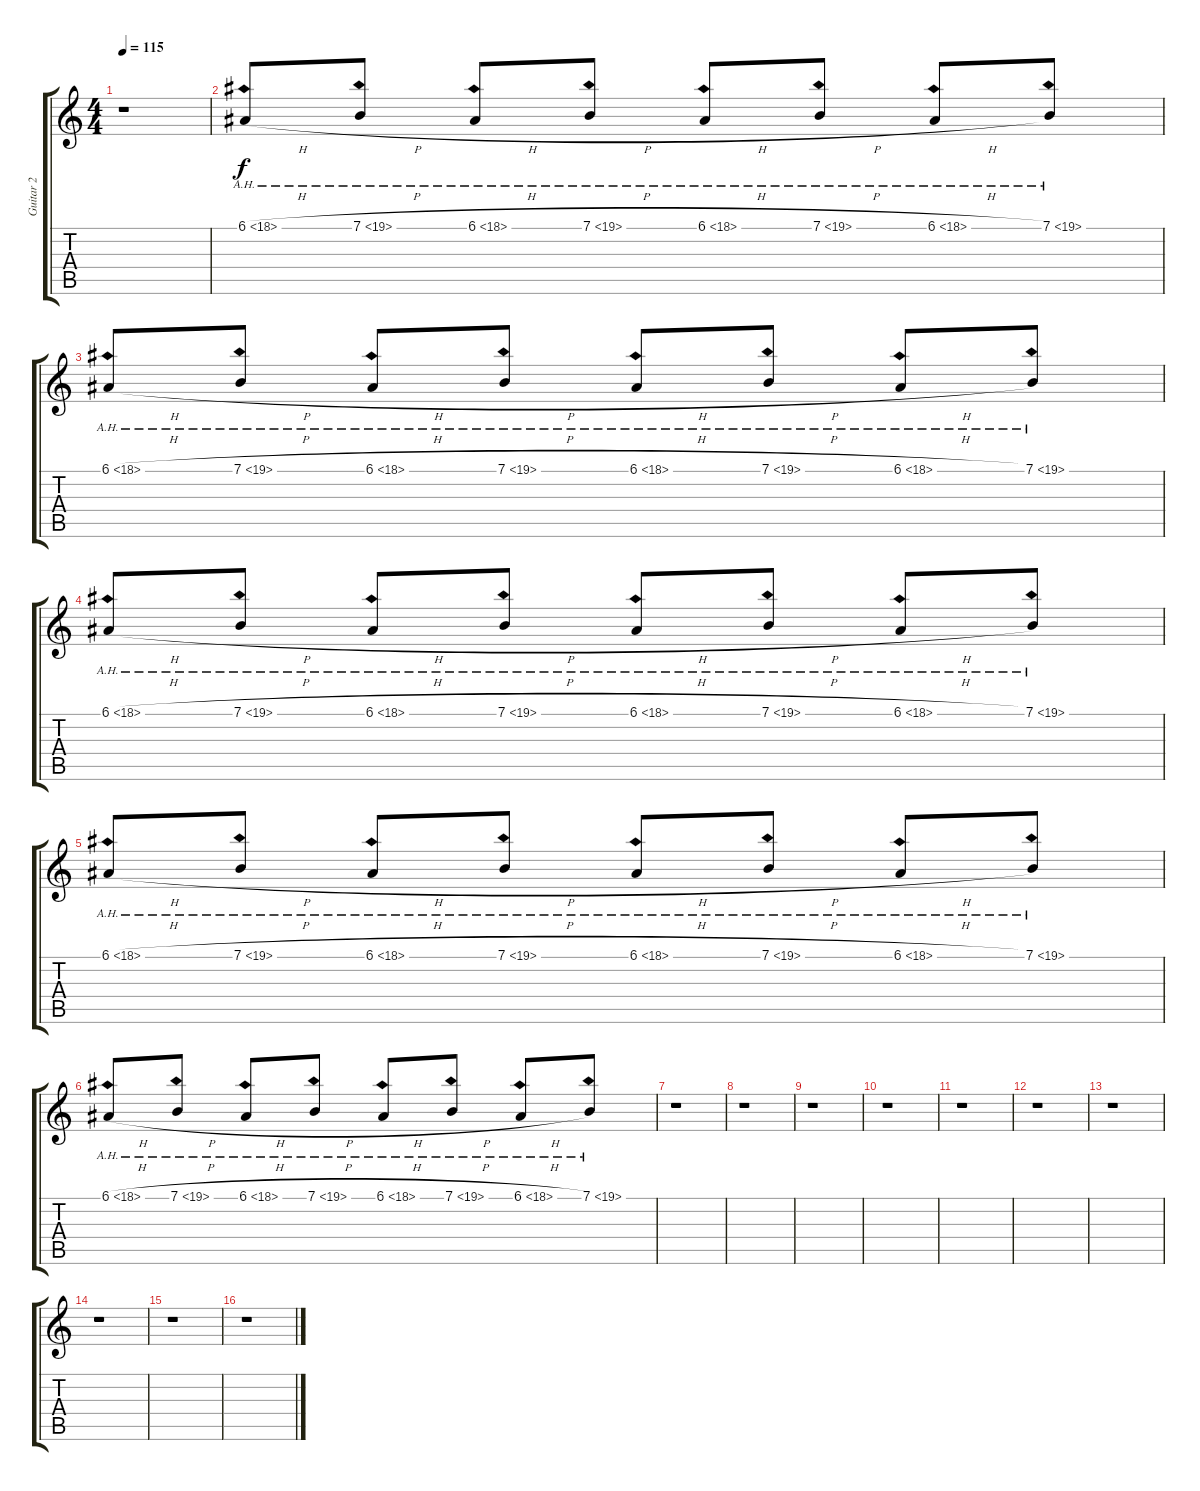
\track ("Guitar 2" "Guitar 2") {instrument stringensemble1}
\staff {score tabs}
\tuning (E4 B3 G3 D3 A2 E2) {hide}
\ts (4 4)
\tempo 115
\clef g2
\ks c
r.1{dy f instrument stringensemble1} |
6.1{ah 12 h}.8 7.1{ah 12 h}.8 6.1{ah 12 h}.8 7.1{ah 12 h}.8 6.1{ah 12 h}.8 7.1{ah 12 h}.8 6.1{ah 12 h}.8 7.1{ah 12}.8 |
6.1{ah 12 h}.8 7.1{ah 12 h}.8 6.1{ah 12 h}.8 7.1{ah 12 h}.8 6.1{ah 12 h}.8 7.1{ah 12 h}.8 6.1{ah 12 h}.8 7.1{ah 12}.8 |
6.1{ah 12 h}.8 7.1{ah 12 h}.8 6.1{ah 12 h}.8 7.1{ah 12 h}.8 6.1{ah 12 h}.8 7.1{ah 12 h}.8 6.1{ah 12 h}.8 7.1{ah 12}.8 |
6.1{ah 12 h}.8 7.1{ah 12 h}.8 6.1{ah 12 h}.8 7.1{ah 12 h}.8 6.1{ah 12 h}.8 7.1{ah 12 h}.8 6.1{ah 12 h}.8 7.1{ah 12}.8 |
6.1{ah 12 h}.8 7.1{ah 12 h}.8 6.1{ah 12 h}.8 7.1{ah 12 h}.8 6.1{ah 12 h}.8 7.1{ah 12 h}.8 6.1{ah 12 h}.8 7.1{ah 12}.8 |
r.1 |
r.1 |
r.1 |
r.1 |
r.1 |
r.1 |
r.1 |
r.1 |
r.1 |
r.1
